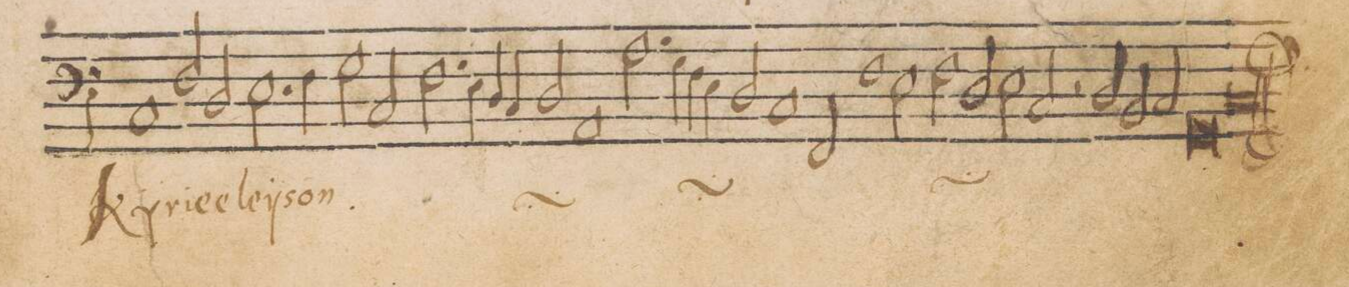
**kern	**text
*I"BASSVS	*
*clefF4	*
*k[]	*
*met(C|)	*
*M2/1	*
1C	Ky-
2F/	-rie
2D/	e-
=26-	=26-
2.E\	-le-
4F\	-ÿ-
2G\	-son
2C/	.
=27-	=27-
*	*ij
2.F\	e-
4E\	.
4D/	.
4C/	.
2D/	-leÿ-
=28-	=28-
1AA	-son
2.A\	e-
4G\	.
=29-	=29-
4F\	.
4E\	.
2D/	-leÿ-
1C	.
=30-	=30-
2FF/	-son
1F	e-
2E\	.
=31-	=31-
2F\	.
2D/	-le-
2E\	-ÿ-
2C/	-son
*	*Xij
=32-	=32-
2r	.
2D/	.
2BB/	.
2C/	.
=33-	=33-
0GG	.
=34-	=34-
0C	.
=35||-	=35||-
*-	*-
